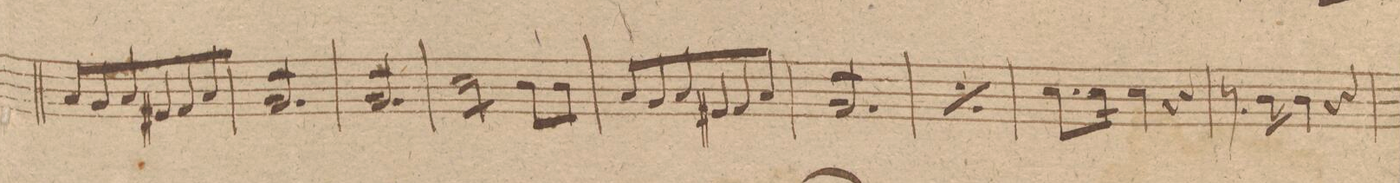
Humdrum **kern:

**kern	**dynam
*I"Fagotto 2do	*
*clefF4	*
*k[f#]	*
*met(c|)	*
*M3/4	*
*Xtremolo	*
8C/L	.
8BB/	.
8C/	.
8GG#X/	.
8AA/	.
8C/J	.
=244	=244
*tremolo	*
8BB/L	.
8BB/	.
8BB/	.
8BB/	.
8BB/	.
8BB/J	.
=245	=245
8BB/L	.
8BB/	.
8BB/	.
8BB/	.
8BB/	.
8BB/J	.
=246	=246
8E\L	.
8E\	.
8E\	.
8E\J	.
*Xtremolo	*
8D\L	.
8D\J	.
=247	=247
8C/L	.
8BB/	.
8C/	.
8GG#X/	.
8AA/	.
8C/J	.
=248	=248
*tremolo	*
8BB/L	.
8BB/	.
8BB/	.
8BB/	.
8BB/	.
8BB/J	.
=249	=249
*rep	*
8BB/L	.
8BB/	.
8BB/	.
8BB/	.
8BB/	.
8BB/J	.
*Xtremolo	*
*Xrep	*
=250	=250
8.E\L	.
*16\right	*
16E\Jk	.
4E\	.
4r	.
=251	=251
8.r	.
16D\	.
4D\	.
4r	.
=252	=252
*-	*-
